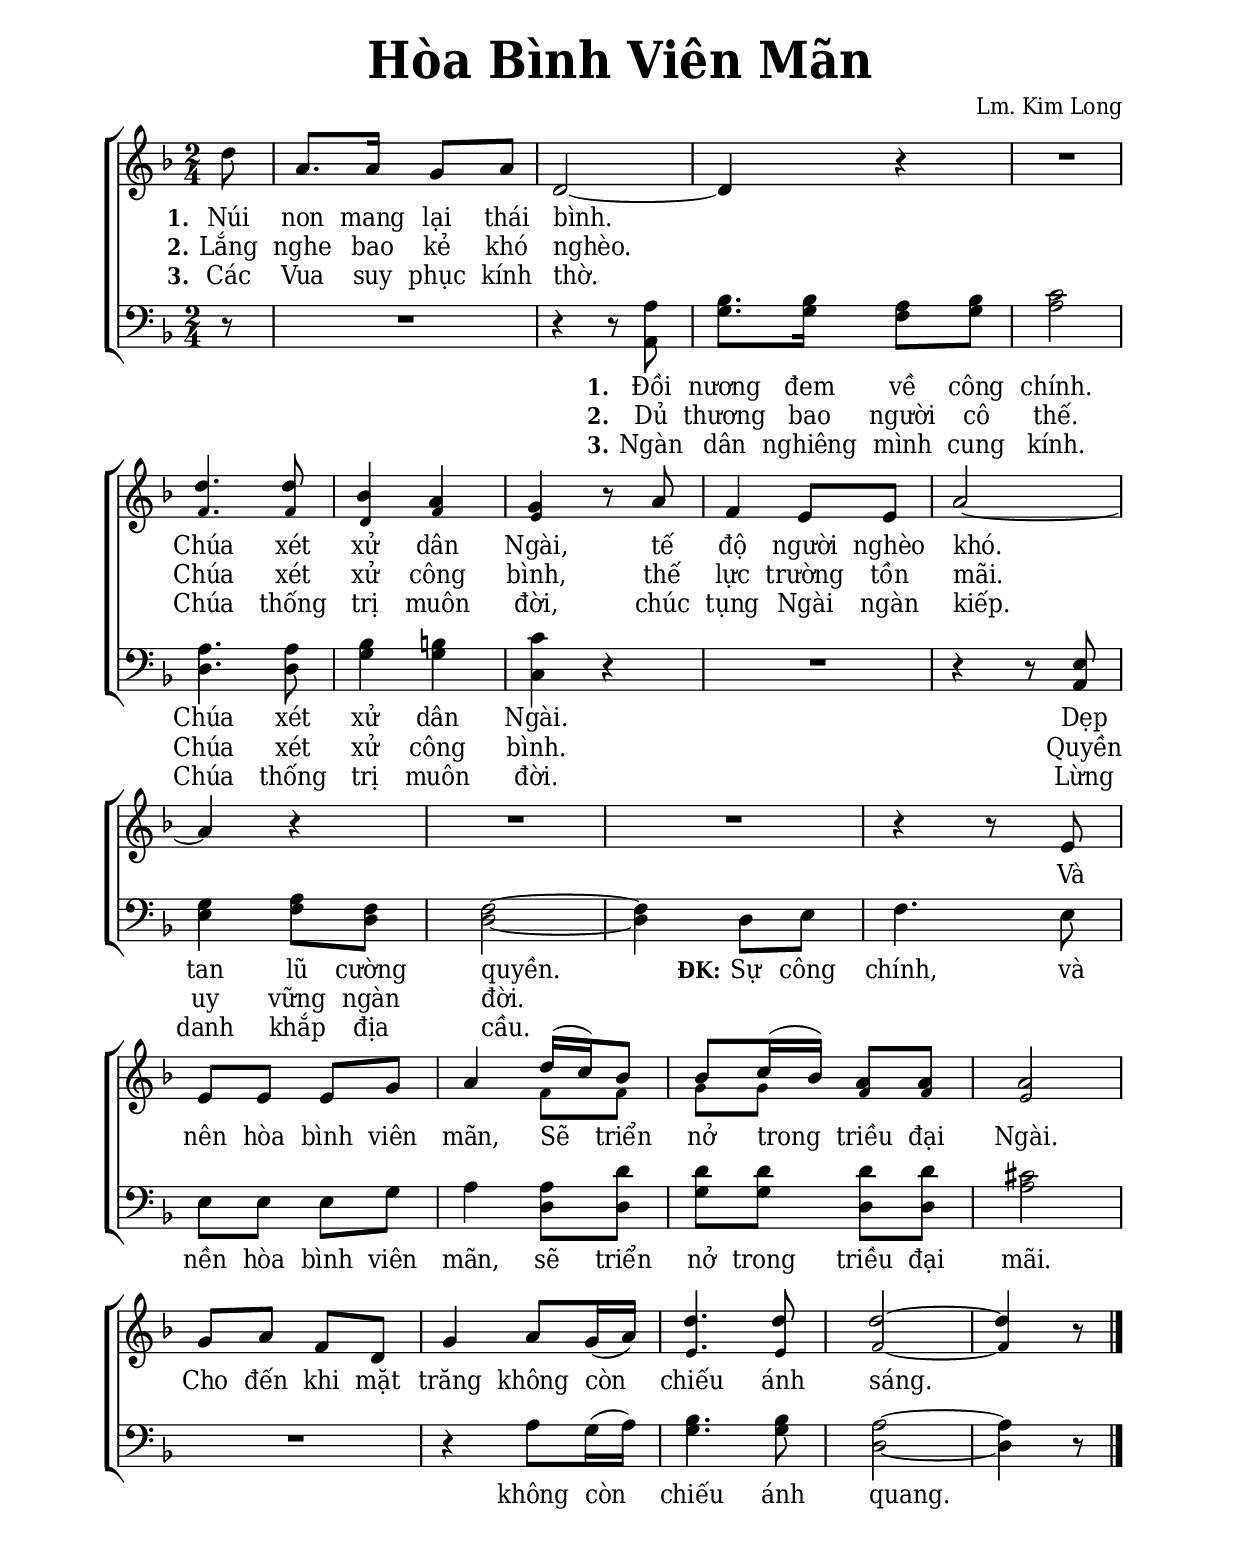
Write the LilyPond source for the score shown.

% Cài đặt chung
\version "2.22.1"
\include "english.ly"

\header {
  title = \markup { \fontsize #3 "Hòa Bình Viên Mãn" }
  composer = "Lm. Kim Long"
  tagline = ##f
}

% Nhạc
nhacPhienKhucSop = \relative c'' {
  \partial 8 d8 |
  a8. a16 g8 a |
  d,2 ~ |
  d4 r |
  R2
  d'4. d8 |
  bf4 a |
  g r8 a |
  f4 e8 e |
  a2 ~ |
  a4 r |
  R2
  R2
  r4 r8 e |
  e e e g |
  a4 d16 (c) bf8 |
  bf c16 (bf) a8 a |
  a2 |
  g8 a f d |
  g4 a8 g16 (a) |
  d4. d8 |
  d2 ~ |
  d4 r8 \bar "|."
}

nhacPhienKhucAlto = \relative c'' {
  d8 |
  a8. a16 g8 a |
  d,2 ~ |
  d4 r |
  R2
  f4. f8 |
  d4 f |
  e r8 a |
  f4 e8 e |
  a2 ~ |
  a4 r |
  R2
  R2
  r4 r8 e |
  e e e g |
  a4 f8 [f] |
  g [g] f f |
  e2 |
  g8 a f d |
  g4 a8 g16 (a) |
  e4. e8 |
  f2 ~ |
  f4 r8
}


nhacPhienKhucTenor = \relative c' {
  r8 |
  R2
  r4 r8 a |
  bf8. bf16 a8 bf |
  c2 |
  a4. a8 |
  bf4 b! |
  c r |
  R2
  r4 r8 e, |
  g4 a8 f |
  f2 ~ |
  f4 d8 e |
  f4. e8 |
  e e e g |
  a4 a8 d |
  d d d d |
  cs2 |
  R2
  r4 a8 g16 (a) |
  bf4. bf8 |
  a2 ~ |
  a4 r8
}

nhacPhienKhucBas = \relative c {
  r8 |
  R2
  r4 r8 a |
  g'8. g16 f8 g |
  a2 |
  d,4. d8 |
  g4 g |
  c, r |
  R2
  r4 r8 a |
  e'4 f8 d |
  d2 ~ |
  d4 d8 e |
  f4. e8 |
  e e e g |
  a4 d,8 d |
  g g d d |
  a'2 |
  R2
  r4 a8 g16 (a) |
  g4. g8 |
  d2 ~ |
  d4 r8
}

% Lời
loiPhienKhucSopMot = \lyricmode {
  \set stanza = "1."
  Núi non mang lại thái bình.
  Chúa xét xử dân Ngài, tế độ người nghèo khó.
  Và nên hòa bình viên mãn,
  Sẽ triển nở trong triều đại Ngài.
  Cho đến khi mặt trăng không còn chiếu ánh sáng.
}

loiPhienKhucSopHai = \lyricmode {
  \set stanza = "2."
  Lắng nghe bao kẻ khó nghèo.
  Chúa xét xử công bình, thế lực trường tồn mãi.
}

loiPhienKhucSopBa = \lyricmode {
  \set stanza = "3."
  Các Vua suy phục kính thờ.
  Chúa thống trị muôn đời,
  chúc tụng Ngài ngàn kiếp.
}

loiPhienKhucBasMot = \lyricmode {
  \set stanza = "1."
  Đồi nương đem về công chính.
  Chúa xét xử dân Ngài.
  Dẹp tan lũ cường quyền.
  \set stanza = "ĐK:"
  Sự công chính, và nền hòa bình viên mãn,
  sẽ triển nở trong triều đại mãi.
  không còn chiếu ánh quang.
}

loiPhienKhucBasHai = \lyricmode {
  \set stanza = "2."
  Dủ thương bao người cô thế.
  Chúa xét xử công bình.
  Quyền uy vững ngàn đời.
}

loiPhienKhucBasBa = \lyricmode {
  \set stanza = "3."
  Ngàn dân nghiêng mình cung kính.
  Chúa thống trị muôn đời.
  Lừng danh khắp địa cầu.
}


% Dàn trang
\paper {
  #(set-paper-size "a4")
  top-margin = 15\mm
  bottom-margin = 20\mm
  left-margin = 20\mm
  right-margin = 20\mm
  indent = #0
  #(define fonts
    (make-pango-font-tree
      "Deja Vu Serif Condensed"
      "Deja Vu Serif Condensed"
      "Deja Vu Serif Condensed"
      (/ 20 20)))
  print-page-number = #f
  page-count = #1
}

TongNhip = {
  \key f \major \time 2/4
  \set Timing.beamExceptions = #'()
  \set Timing.baseMoment = #(ly:make-moment 1/4)
  \set Timing.beatStructure = #'(1 1)
}

% Đổi kích thước nốt cho bè phụ
notBePhu =
#(define-music-function (font-size music) (number? ly:music?)
   (for-some-music
     (lambda (m)
       (if (music-is-of-type? m 'rhythmic-event)
           (begin
             (set! (ly:music-property m 'tweaks)
                   (cons `(font-size . ,font-size)
                         (ly:music-property m 'tweaks)))
             #t)
           #f))
     music)
   music)

\score {
  \new ChoirStaff <<
    \new Staff \with {
        \consists "Merge_rests_engraver"
        printPartCombineTexts = ##f
      }
      <<
      \new Voice \TongNhip \partCombine 
        \nhacPhienKhucSop
        \notBePhu -2 { \nhacPhienKhucAlto }
      \new NullVoice = beSop \nhacPhienKhucSop
      \new Lyrics \lyricsto beSop \loiPhienKhucSopMot
      \new Lyrics \lyricsto beSop \loiPhienKhucSopHai
      \new Lyrics \lyricsto beSop \loiPhienKhucSopBa
      >>
    \new Staff \with {
        \consists "Merge_rests_engraver"
        printPartCombineTexts = ##f
      }
      <<
      \new Voice { 
        \clef bass
        \TongNhip \partCombine 
          \nhacPhienKhucTenor
          \nhacPhienKhucBas
      }
      \new NullVoice = beBas \nhacPhienKhucBas
      \new Lyrics \lyricsto beBas \loiPhienKhucBasMot
      \new Lyrics \lyricsto beBas \loiPhienKhucBasHai
      \new Lyrics \lyricsto beBas \loiPhienKhucBasBa
      >>
  >>
  \layout {
    \override Lyrics.LyricSpace.minimum-distance = #1.5
    \override Score.BarNumber.break-visibility = ##(#f #f #f)
    \override Score.SpacingSpanner.uniform-stretching = ##t
  }
}